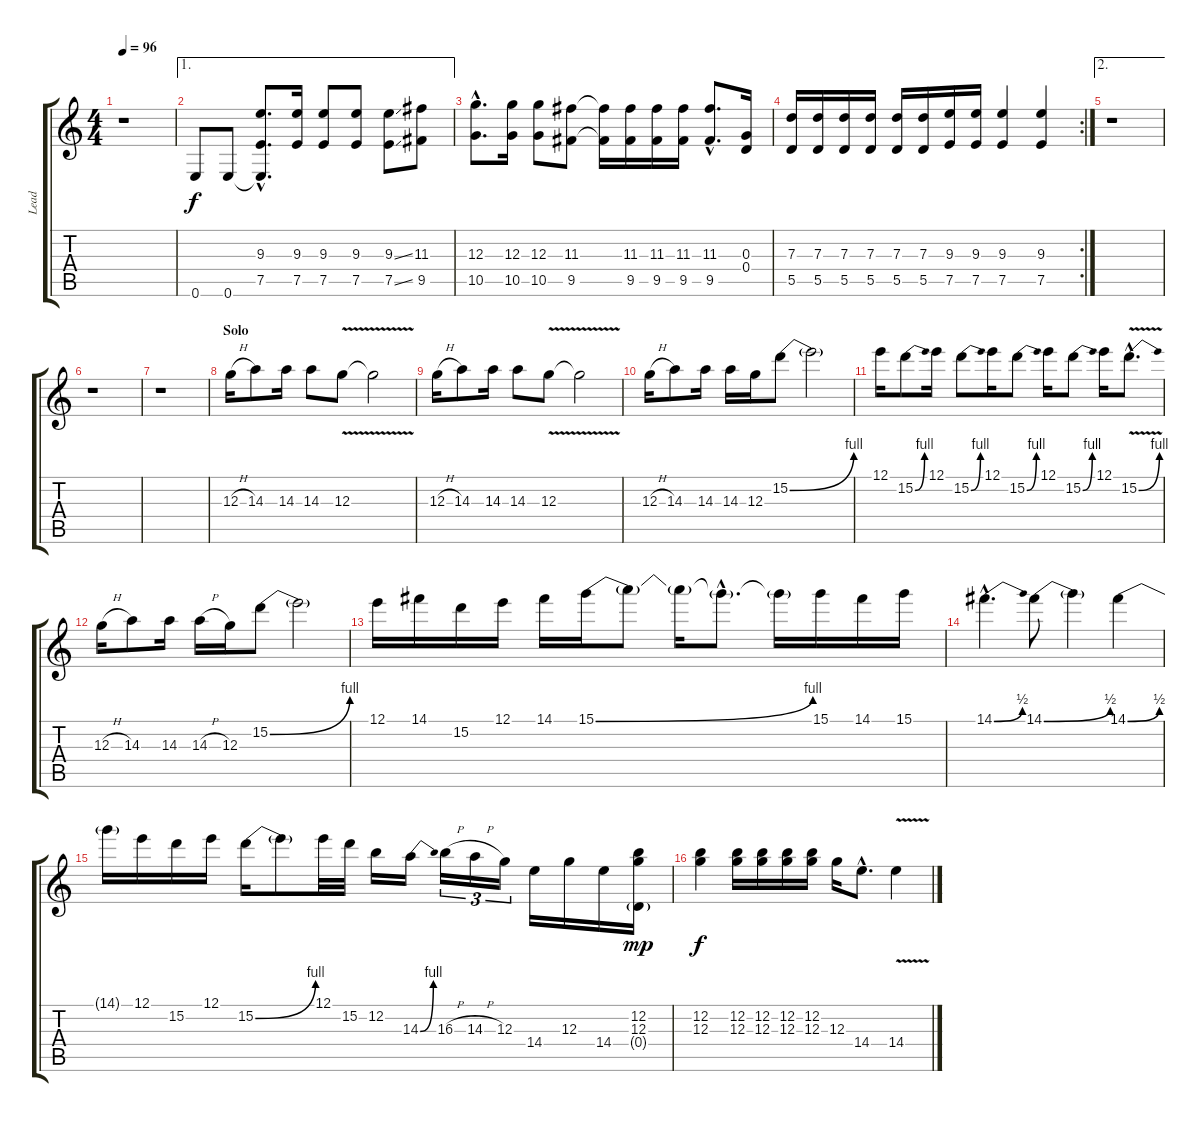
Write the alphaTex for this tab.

\track ("Lead" "Lead") {instrument distortionguitar}
\staff {score tabs}
\tuning (E4 B3 G3 D3 A2 E2) {hide}
\ts (4 4)
\tempo 96
\clef g2
\ks c
r.1{dy f} |
\ae 1
0.6.8 0.6.8 (9.3{hac} 7.5{hac} 0.6{hac t}).8{d} (9.3 7.5).16 (9.3 7.5).8 (9.3 7.5).8 (9.3{ss} 7.5{ss}).8 (11.3 9.5).8 |
(12.3{hac} 10.5{hac}).8{d} (12.3 10.5).16 (12.3 10.5).8 (11.3 9.5).8 (11.3{t} 9.5{t}).16 (11.3 9.5).16 (11.3 9.5).16 (11.3 9.5).16 (11.3{hac} 9.5{hac}).8{d} (0.3 0.4).16 |
\rc 2
(7.3 5.5).16 (7.3 5.5).16 (7.3 5.5).16 (7.3 5.5).16 (7.3 5.5).16 (7.3 5.5).16 (9.3 7.5).16 (9.3 7.5).16 (9.3 7.5).4 (9.3 7.5).4 |
\ae 2
r.1 |
r.1 |
r.1 |
\section ("" "Solo")
12.3{h}.16 14.3.8 14.3.16 14.3.8 12.3{v}.8 12.3{t}.2 |
12.3{h}.16 14.3.8 14.3.16 14.3.8 12.3{v}.8 12.3{t}.2 |
12.3{h}.16 14.3.8 14.3.16 14.3.16 12.3.16 15.2{be (bend 0 0 60 4)}.8 15.2{t}.2 |
12.1.16 15.2{be (bend 0 0 60 4)}.8 12.1.16 15.2{be (bend 0 0 60 4)}.8 12.1.16 15.2{be (bend 0 0 60 4)}.8 12.1.16 15.2{be (bend 0 0 60 4)}.8 12.1.16 15.2{be (bend 0 0 60 4) v hac}.8{d} |
12.3{h}.16 14.3.8 14.3.16 14.3{h}.16 12.3.16 15.2{be (bend 0 0 60 4)}.8 15.2{t}.2 |
12.1.16 14.1.16 15.2.16 12.1.16 14.1.16 15.1{be (bend 0 0 60 4)}.16 15.1{t}.8 15.1{t}.16 15.1{hac t}.8{d} 15.1{t}.16 15.1.16 14.1.16 15.1.16 |
14.1{be (bend 0 0 60 2) hac}.4{d} 14.1{be (bend 0 0 60 2)}.8 14.1{t}.4 14.1{be (bend 0 0 60 2)}.4 |
14.1{t}.16 12.1.16 15.2.16 12.1.16 15.2{be (bend 0 0 60 4)}.16 15.2{t}.8 12.1.32 15.2.32 12.2.16 14.3{be (bend 0 0 60 4)}.16 16.3{h}.16{tu (3 2)} 14.3{h}.16{tu (3 2)} 12.3.16{tu (3 2)} 14.4.16 12.3.16 14.4.16 (12.2 12.3 0.4{g}).16{dy mp} |
(12.2 12.3).4{dy f} (12.2 12.3).16 (12.2 12.3).16 (12.2 12.3).16 (12.2 12.3).16 12.3.16 14.4{hac}.8{d} 14.4{v}.4
